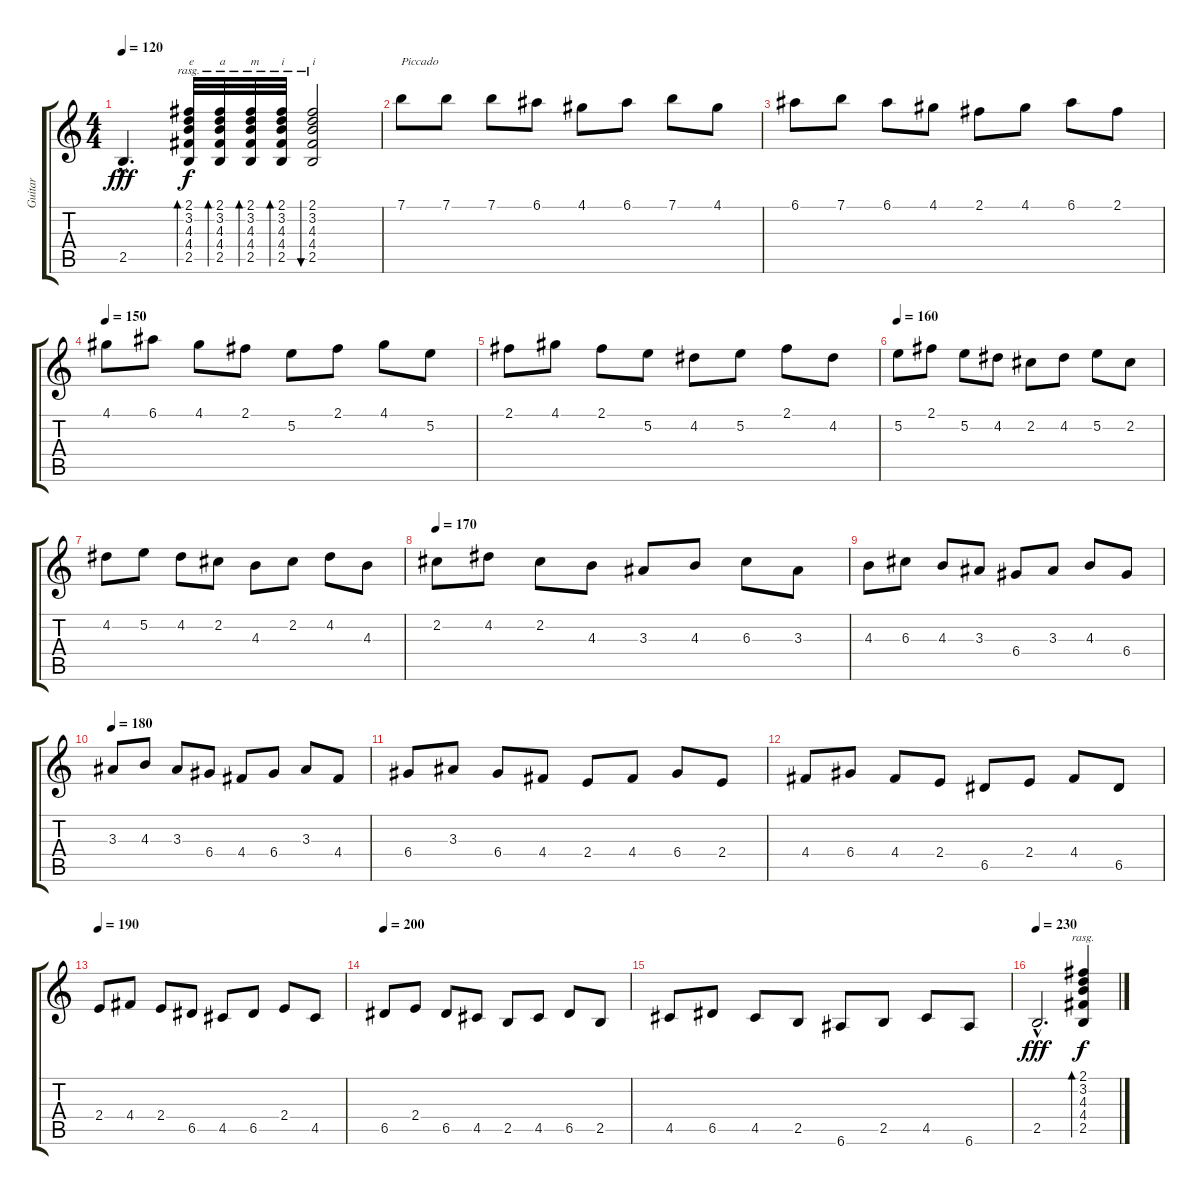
\track ("Guitar " "Guitar ") {instrument acousticguitarnylon}
\staff {score tabs}
\tuning (E4 B3 G3 D3 A2 E2) {hide}
\ts (4 4)
\tempo 120
\clef g2
\ks c
2.5{hac}.4{d dy fff} (2.1 3.2 4.3 4.4 2.5).32{bd 60 rasg ii txt "e" dy f} (2.1 3.2 4.3 4.4 2.5).32{bd 120 rasg ii txt "a"} (2.1 3.2 4.3 4.4 2.5).32{bd 120 rasg ii txt "m"} (2.1 3.2 4.3 4.4 2.5).32{bd 120 rasg ii txt "i"} (2.1 3.2 4.3 4.4 2.5).2{bu 120 rasg ii txt "i"} |
7.1.8{txt "Piccado"} 7.1.8 7.1.8 6.1.8 4.1.8 6.1.8 7.1.8 4.1.8 |
6.1.8 7.1.8 6.1.8 4.1.8 2.1.8 4.1.8 6.1.8 2.1.8 |
\tempo 150
4.1.8 6.1.8 4.1.8 2.1.8 5.2.8 2.1.8 4.1.8 5.2.8 |
2.1.8 4.1.8 2.1.8 5.2.8 4.2.8 5.2.8 2.1.8 4.2.8 |
\tempo 160
5.2.8 2.1.8 5.2.8 4.2.8 2.2.8 4.2.8 5.2.8 2.2.8 |
4.2.8 5.2.8 4.2.8 2.2.8 4.3.8 2.2.8 4.2.8 4.3.8 |
\tempo 170
2.2.8 4.2.8 2.2.8 4.3.8 3.3.8 4.3.8 6.3.8 3.3.8 |
4.3.8 6.3.8 4.3.8 3.3.8 6.4.8 3.3.8 4.3.8 6.4.8 |
\tempo 180
3.3.8 4.3.8 3.3.8 6.4.8 4.4.8 6.4.8 3.3.8 4.4.8 |
6.4.8 3.3.8 6.4.8 4.4.8 2.4.8 4.4.8 6.4.8 2.4.8 |
4.4.8 6.4.8 4.4.8 2.4.8 6.5.8 2.4.8 4.4.8 6.5.8 |
\tempo 190
2.4.8 4.4.8 2.4.8 6.5.8 4.5.8 6.5.8 2.4.8 4.5.8 |
\tempo 200
6.5.8 2.4.8 6.5.8 4.5.8 2.5.8 4.5.8 6.5.8 2.5.8 |
4.5.8 6.5.8 4.5.8 2.5.8 6.6.8 2.5.8 4.5.8 6.6.8 |
\tempo 230
2.5{hac}.2{d dy fff} (2.1 3.2 4.3 4.4 2.5).4{bd 60 rasg ii dy f}
